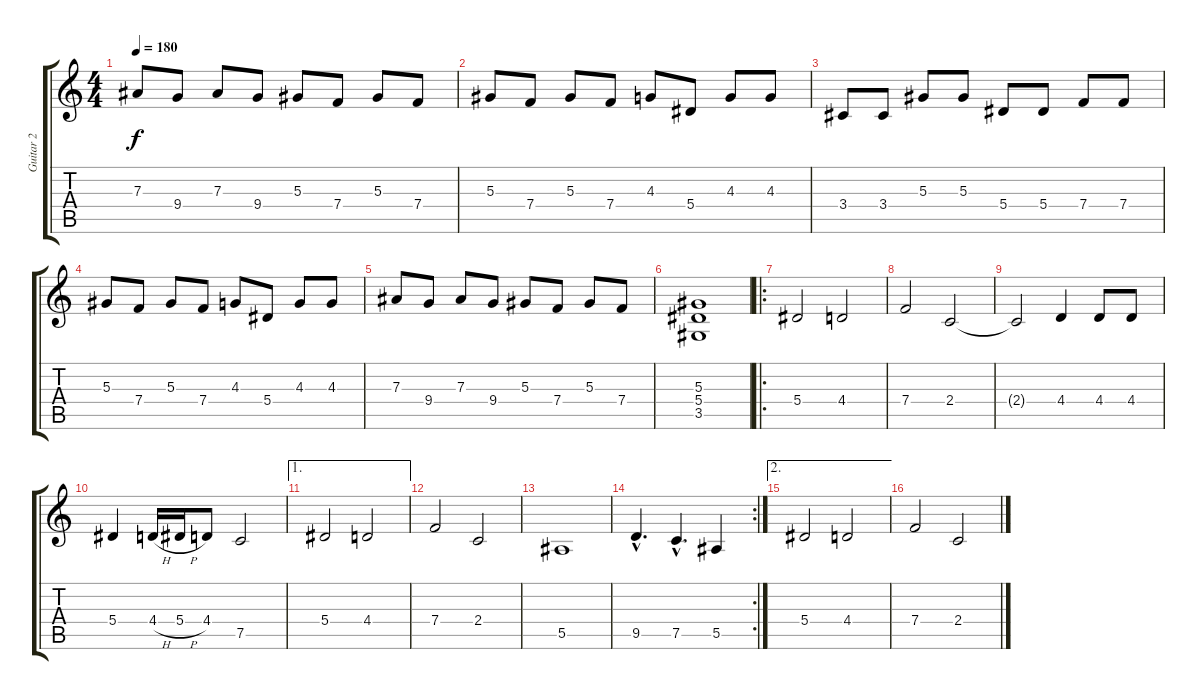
\track ("Guitar 2" "Guitar 2") {instrument distortionguitar}
\staff {score tabs}
\tuning (C4 G3 Eb3 Bb2 F2 C2) {hide}
\ts (4 4)
\tempo 180
\clef g2
\ks c
7.3.8{dy f} 9.4.8 7.3.8 9.4.8 5.3.8 7.4.8 5.3.8 7.4.8 |
5.3.8 7.4.8 5.3.8 7.4.8 4.3.8 5.4.8 4.3.8 4.3.8 |
3.4.8 3.4.8 5.3.8 5.3.8 5.4.8 5.4.8 7.4.8 7.4.8 |
5.3.8 7.4.8 5.3.8 7.4.8 4.3.8 5.4.8 4.3.8 4.3.8 |
7.3.8 9.4.8 7.3.8 9.4.8 5.3.8 7.4.8 5.3.8 7.4.8 |
(5.3 5.4 3.5).1 |
\ro
5.4.2 4.4.2 |
7.4.2 2.4.2 |
2.4{t}.2 4.4.4 4.4.8 4.4.8 |
5.4.4 4.4{h}.16 5.4{h}.16 4.4.8 7.5.2 |
\ae 1
5.4.2 4.4.2 |
7.4.2 2.4.2 |
5.5.1 |
\rc 2
9.5{hac}.4{d} 7.5{hac}.4{d} 5.5.4 |
\ae 2
5.4.2 4.4.2 |
7.4.2 2.4.2
